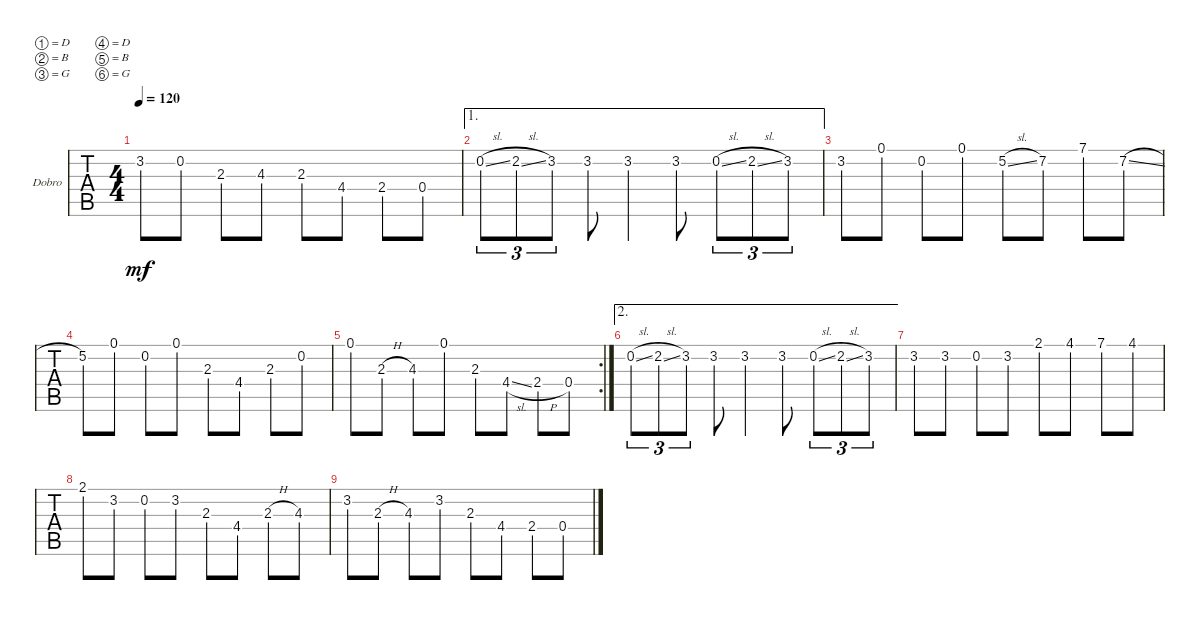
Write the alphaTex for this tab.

\defaultSystemsLayout 4
\bracketExtendMode groupsimilarinstruments
\multiBarRest
\firstSystemTrackNameOrientation horizontal
\otherSystemsTrackNameOrientation horizontal
\track ("Dobro" "Dobro") {solo instrument acousticguitarsteel}
\staff {tabs}
\tuning (D4 B3 G3 D3 B2 G2)
\ts (4 4)
\tempo 120
\clef g2
\ks c
3.2.8{dy mf} 0.2.8 2.3.8 4.3.8 2.3.8 4.4.8 2.4.8 0.4.8 |
\ae 1
0.2{sl}.8{tu (3 2)} 2.2{sl}.8{tu (3 2)} 3.2.8{tu (3 2)} 3.2.8 3.2.4 3.2.8 0.2{sl}.8{tu (3 2)} 2.2{sl}.8{tu (3 2)} 3.2.8{tu (3 2)} |
3.2.8 0.1.8 0.2.8 0.1.8 5.2{sl}.8 7.2.8 7.1.8 7.2{sl}.8 |
5.2.8 0.1.8 0.2.8 0.1.8 2.3.8 4.4.8 2.3.8 0.2.8 |
\rc 2
0.1.8 2.3{h}.8 4.3.8 0.1.8 2.3.8 4.4{sl}.8 2.4{h}.8 0.4.8 |
\ae 2
0.2{sl}.8{tu (3 2)} 2.2{sl}.8{tu (3 2)} 3.2.8{tu (3 2)} 3.2.8 3.2.4 3.2.8 0.2{sl}.8{tu (3 2)} 2.2{sl}.8{tu (3 2)} 3.2.8{tu (3 2)} |
3.2.8 3.2.8 0.2.8 3.2.8 2.1.8 4.1.8 7.1.8 4.1.8 |
2.1.8 3.2.8 0.2.8 3.2.8 2.3.8 4.4.8 2.3{h}.8 4.3.8 |
3.2.8 2.3{h}.8 4.3.8 3.2.8 2.3.8 4.4.8 2.4.8 0.4.8
